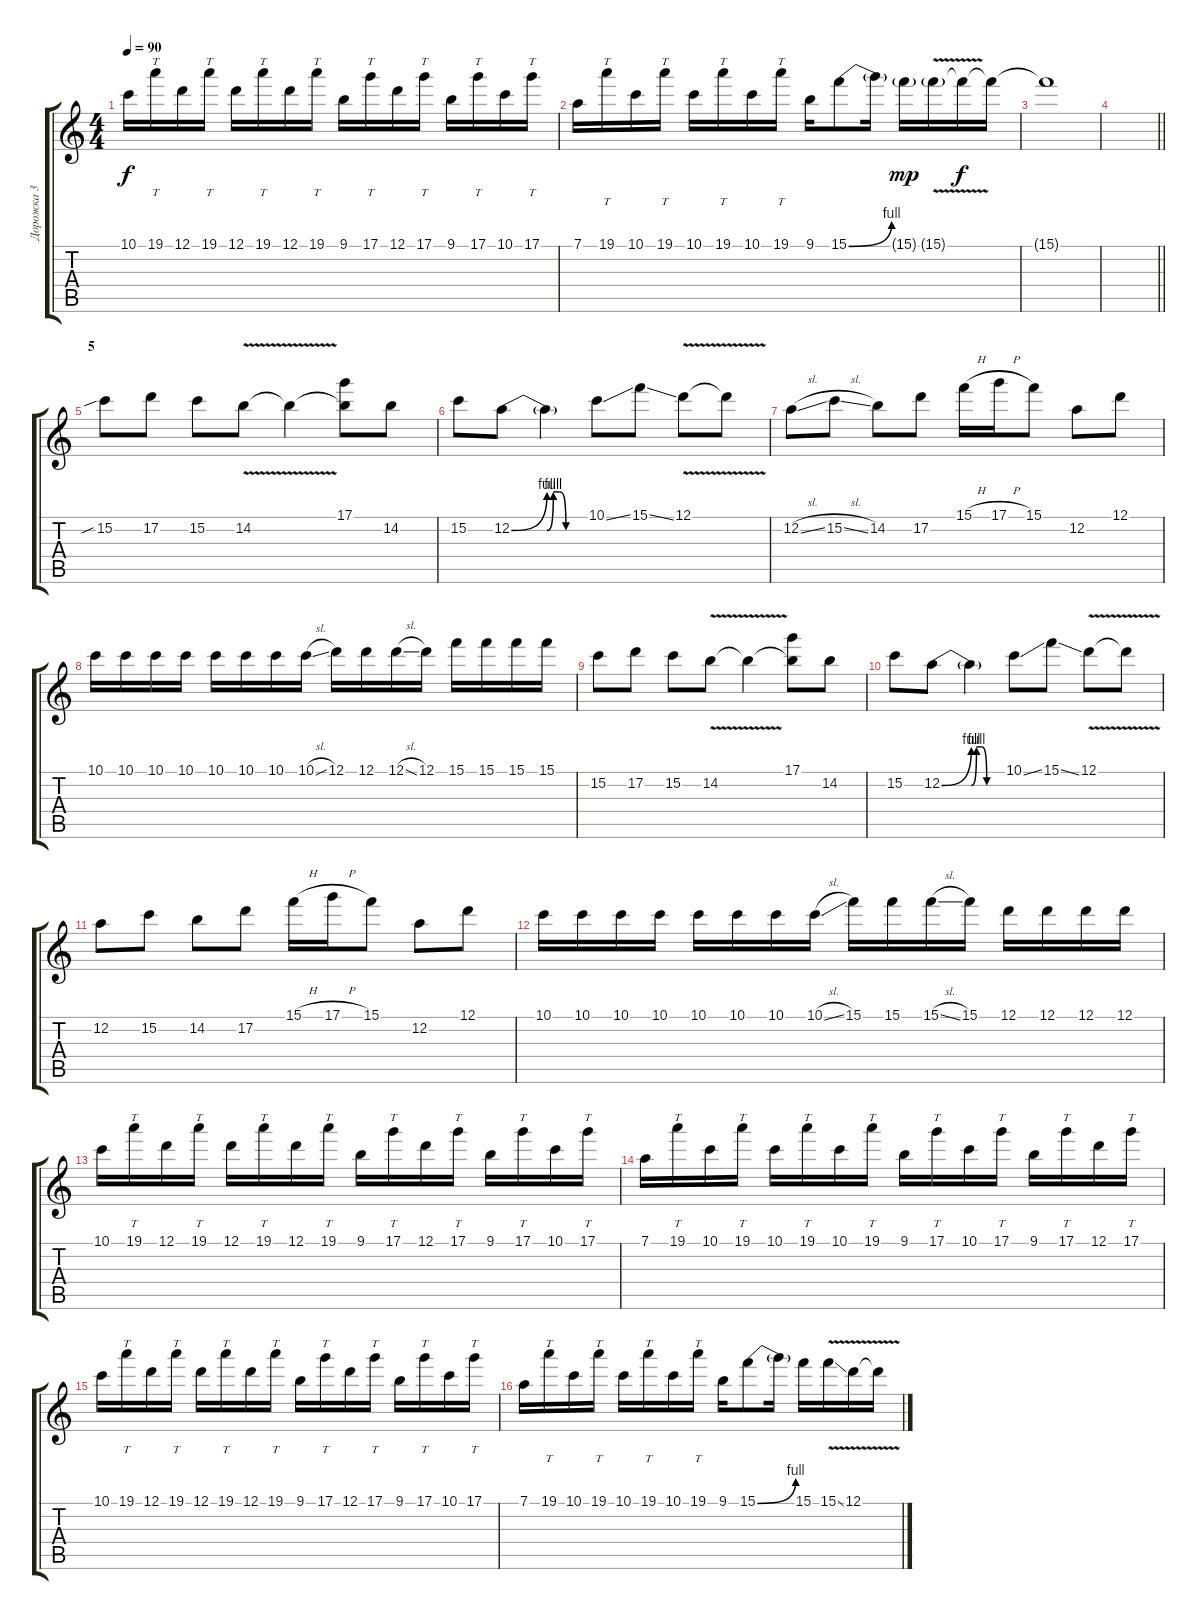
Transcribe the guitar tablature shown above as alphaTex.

\track ("Дорожка 3" "Дорожка 3") {instrument acousticguitarsteel}
\staff {score tabs}
\tuning (D4 A3 F3 C3 G2 D2) {hide}
\ts (4 4)
\tempo 90
\clef g2
\ks c
10.1.16{dy f} 19.1.16{tt} 12.1.16 19.1.16{tt} 12.1.16 19.1.16{tt} 12.1.16 19.1.16{tt} 9.1.16 17.1.16{tt} 12.1.16 17.1.16{tt} 9.1.16 17.1.16{tt} 10.1.16 17.1.16{tt} |
7.1.16 19.1.16{tt} 10.1.16 19.1.16{tt} 10.1.16 19.1.16{tt} 10.1.16 19.1.16{tt} 9.1.16 15.1{be (bend 0 0 60 4)}.8 15.1{t}.16 15.1{g}.16{dy mp} 15.1{v g}.16 15.1{t}.16{dy f} 15.1{t}.16 |
15.1{t}.1 |
\barLineRight lightlight
|
\section ("" "5")
15.2{sib}.8{balance 4 instrument electricguitarjazz} 17.2.8 15.2.8 14.2{v}.8 14.2{t}.4 (17.1 14.2{t}).8 14.2.8 |
15.2.8 12.2{be (bend 0 0 60 4)}.8 12.2{be (custom 0 0 10 4 20 4 30 0 60 0) t}.4 10.1{ss}.8 15.1{ss}.8 12.1{v}.8 12.1{t}.8 |
12.2{sl}.8 15.2{sl}.8 14.2.8 17.2.8 15.1{h}.16 17.1{h}.16 15.1.8 12.2.8 12.1.8 |
10.1.16 10.1.16 10.1.16 10.1.16 10.1.16 10.1.16 10.1.16 10.1{sl}.16 12.1.16 12.1.16 12.1{sl}.16 12.1.16 15.1.16 15.1.16 15.1.16 15.1.16 |
15.2.8{balance 4 instrument electricguitarjazz} 17.2.8 15.2.8 14.2{v}.8 14.2{t}.4 (17.1 14.2{t}).8 14.2.8 |
15.2.8 12.2{be (bend 0 0 60 4)}.8 12.2{be (custom 0 0 10 4 20 4 30 0 60 0) t}.4 10.1{ss}.8 15.1{ss}.8 12.1{v}.8 12.1{t}.8 |
12.2.8 15.2.8 14.2.8 17.2.8 15.1{h}.16 17.1{h}.16 15.1.8 12.2.8 12.1.8 |
10.1.16 10.1.16 10.1.16 10.1.16 10.1.16 10.1.16 10.1.16 10.1{sl}.16 15.1.16 15.1.16 15.1{sl}.16 15.1.16 12.1.16 12.1.16 12.1.16 12.1.16 |
10.1.16{balance 8 instrument distortionguitar} 19.1.16{tt} 12.1.16 19.1.16{tt} 12.1.16 19.1.16{tt} 12.1.16 19.1.16{tt} 9.1.16 17.1.16{tt} 12.1.16 17.1.16{tt} 9.1.16 17.1.16{tt} 10.1.16 17.1.16{tt} |
7.1.16 19.1.16{tt} 10.1.16 19.1.16{tt} 10.1.16 19.1.16{tt} 10.1.16 19.1.16{tt} 9.1.16 17.1.16{tt} 10.1.16 17.1.16{tt} 9.1.16 17.1.16{tt} 12.1.16 17.1.16{tt} |
10.1.16 19.1.16{tt} 12.1.16 19.1.16{tt} 12.1.16 19.1.16{tt} 12.1.16 19.1.16{tt} 9.1.16 17.1.16{tt} 12.1.16 17.1.16{tt} 9.1.16 17.1.16{tt} 10.1.16 17.1.16{tt} |
7.1.16 19.1.16{tt} 10.1.16 19.1.16{tt} 10.1.16 19.1.16{tt} 10.1.16 19.1.16{tt} 9.1.16 15.1{be (bend 0 0 60 4)}.8 15.1{t}.16 15.1.16 15.1{v ss}.16 12.1{v}.16 12.1{t}.16
